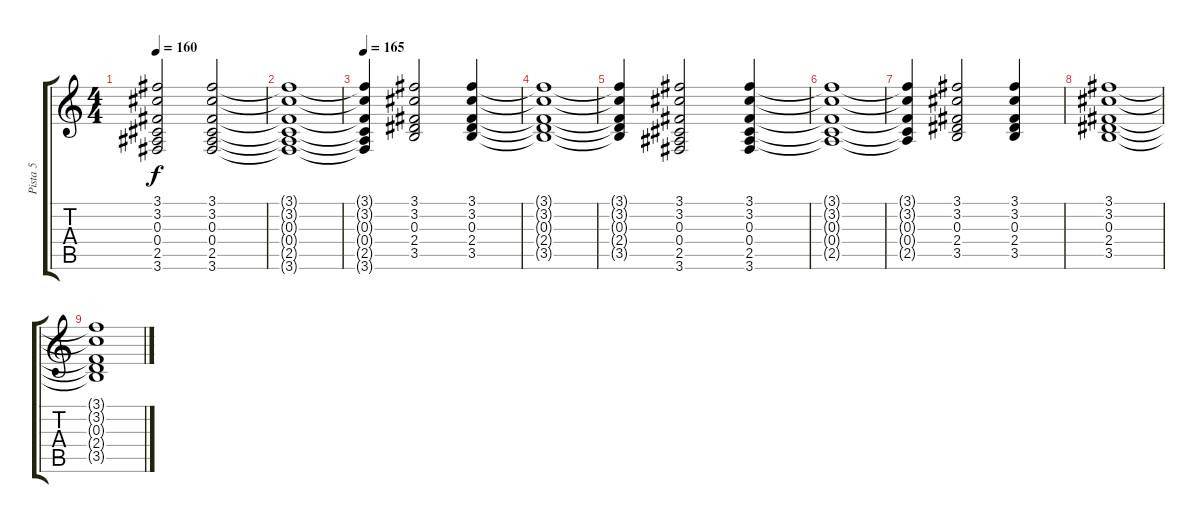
\track ("Pista 5" "Pista 5") {instrument overdrivenguitar}
\staff {score tabs}
\tuning (Eb4 Bb3 Gb3 Db3 Ab2 Eb2) {hide}
\ts (4 4)
\tempo 160
\clef g2
\ks c
(3.1 3.2 0.3 0.4 2.5 3.6).2{dy f} (3.1 3.2 0.3 0.4 2.5 3.6).2 |
(3.1{t} 3.2{t} 0.3{t} 0.4{t} 2.5{t} 3.6{t}).1 |
\tempo 165
(3.1{t} 3.2{t} 0.3{t} 0.4{t} 2.5{t} 3.6{t}).4 (3.1 3.2 0.3 2.4 3.5).2 (3.1 3.2 0.3 2.4 3.5).4 |
(3.1{t} 3.2{t} 0.3{t} 2.4{t} 3.5{t}).1 |
(3.1{t} 3.2{t} 0.3{t} 2.4{t} 3.5{t}).4 (3.1 3.2 0.3 0.4 2.5 3.6).2 (3.1 3.2 0.3 0.4 2.5 3.6).4 |
(3.1{t} 3.2{t} 0.3{t} 0.4{t} 2.5{t}).1 |
(3.1{t} 3.2{t} 0.3{t} 0.4{t} 2.5{t}).4 (3.1 3.2 0.3 2.4 3.5).2 (3.1 3.2 0.3 2.4 3.5).4 |
(3.1 3.2 0.3 2.4 3.5).1 |
(3.1{t} 3.2{t} 0.3{t} 2.4{t} 3.5{t}).1
